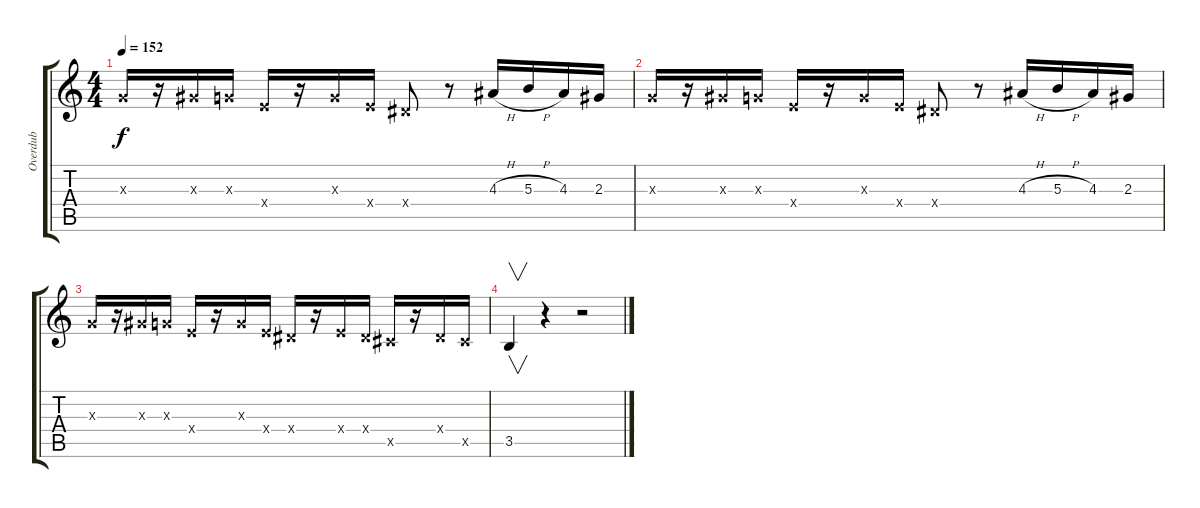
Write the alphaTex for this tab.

\track ("Overdub" "Overdub") {instrument fretlessbass}
\staff {score tabs}
\tuning (Eb4 Bb3 Gb3 Db3 Ab2 Eb2) {hide}
\ts (4 4)
\tempo 152
\clef g2
\ks c
1.3{x}.16{dy f} r.16 2.3{x}.16 1.3{x}.16 3.4{x}.16 r.16 1.3{x}.16 3.4{x}.16 2.4{x}.8 r.8 4.3{h}.16 5.3{h}.16 4.3.16 2.3.16 |
1.3{x}.16 r.16 2.3{x}.16 1.3{x}.16 3.4{x}.16 r.16 1.3{x}.16 3.4{x}.16 2.4{x}.8 r.8 4.3{h}.16 5.3{h}.16 4.3.16 2.3.16 |
1.3{x}.16 r.16 2.3{x}.16 1.3{x}.16 3.4{x}.16 r.16 1.3{x}.16 3.4{x}.16 2.4{x}.16 r.16 3.4{x}.16 2.4{x}.16 5.5{x}.16 r.16 2.4{x}.16 5.5{x}.16 |
3.5.4{v} r.4 r.2
